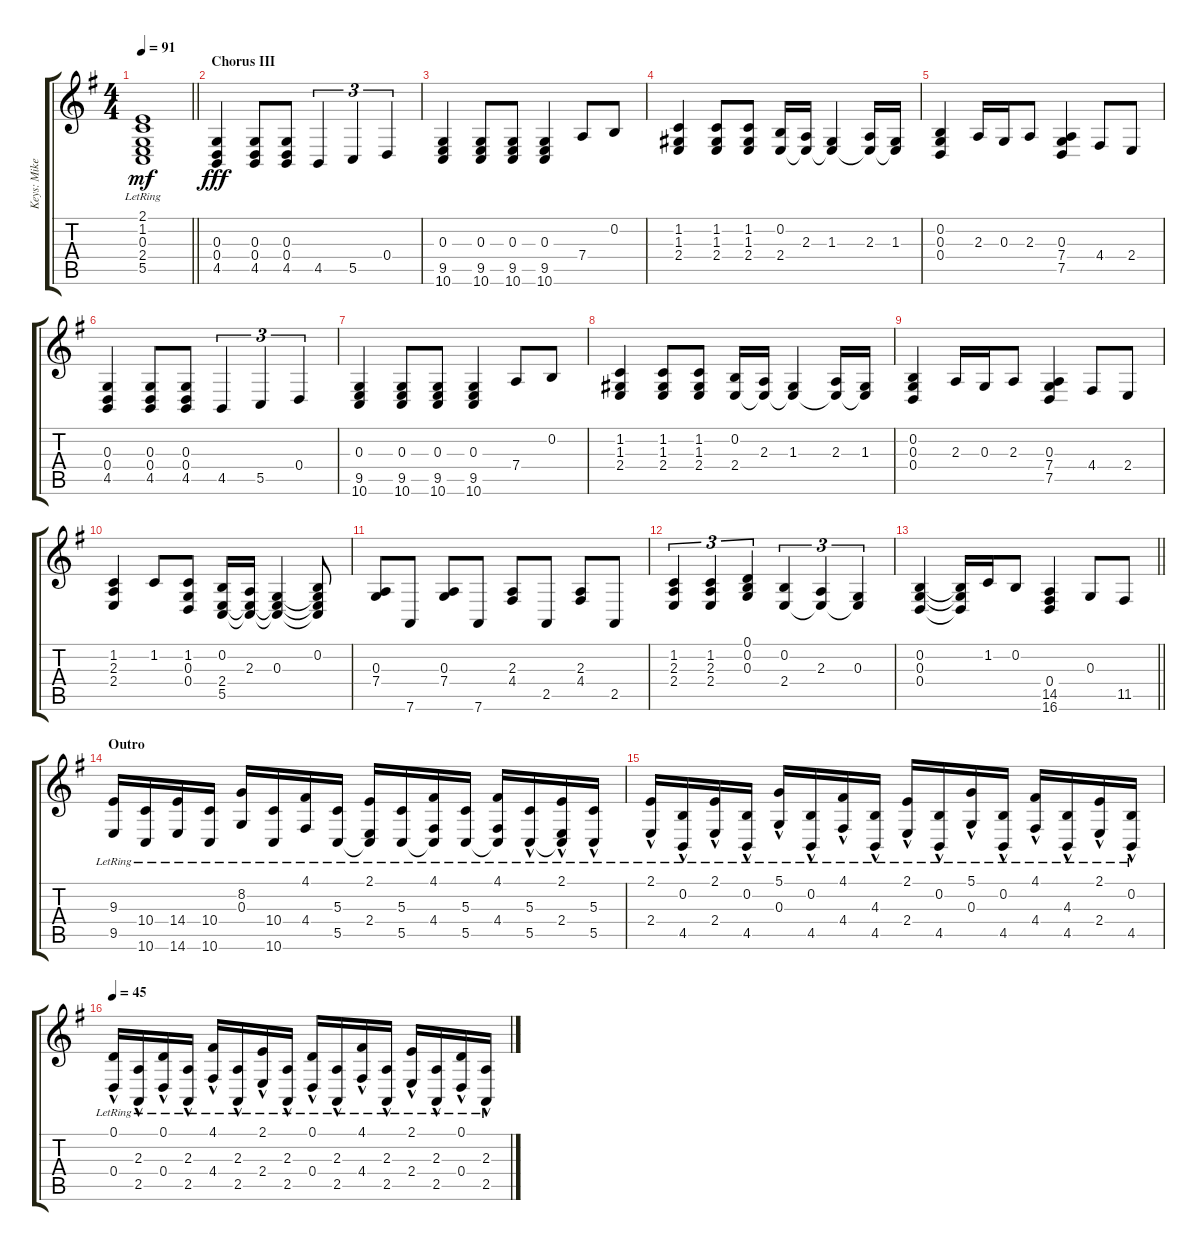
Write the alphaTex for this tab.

\track ("Keys: Mike" "Keys: Mike") {instrument pad1newage}
\staff {score tabs}
\tuning (D4 B3 G3 D3 G2 D2) {hide}
\ts (4 4)
\tempo 91
\clef g2
\barLineRight lightlight
\ks g
(2.1{lr} 1.2{lr} 0.3{lr} 2.4{lr} 5.5{lr}).1{dy mf} |
\section ("" "Chorus III")
(0.3 0.4 4.5).4{dy fff} (0.3 0.4 4.5).8 (0.3 0.4 4.5).8 4.5.4{tu (3 2)} 5.5.4{tu (3 2)} 0.4.4{tu (3 2)} |
(0.3 9.5 10.6).4 (0.3 9.5 10.6).8 (0.3 9.5 10.6).8 (0.3 9.5 10.6).4 7.4.8 0.2.8 |
(1.2 1.3 2.4).4 (1.2 1.3 2.4).8 (1.2 1.3 2.4).8 (0.2 2.4).16 (2.3 2.4{t}).16 (1.3 2.4{t}).4 (2.3 2.4{t}).16 (1.3 2.4{t}).16 |
(0.2 0.3 0.4).4 2.3.16 0.3.16 2.3.8 (0.3 7.4 7.5).4 4.4.8 2.4.8 |
(0.3 0.4 4.5).4 (0.3 0.4 4.5).8 (0.3 0.4 4.5).8 4.5.4{tu (3 2)} 5.5.4{tu (3 2)} 0.4.4{tu (3 2)} |
(0.3 9.5 10.6).4 (0.3 9.5 10.6).8 (0.3 9.5 10.6).8 (0.3 9.5 10.6).4 7.4.8 0.2.8 |
(1.2 1.3 2.4).4 (1.2 1.3 2.4).8 (1.2 1.3 2.4).8 (0.2 2.4).16 (2.3 2.4{t}).16 (1.3 2.4{t}).4 (2.3 2.4{t}).16 (1.3 2.4{t}).16 |
(0.2 0.3 0.4).4 2.3.16 0.3.16 2.3.8 (0.3 7.4 7.5).4 4.4.8 2.4.8 |
(1.2 2.3 2.4).4 1.2.8 (1.2 0.3 0.4).8 (0.2 2.4 5.5).16 (2.3 2.4{t} 5.5{t}).16 (0.3 2.4{t} 5.5{t}).4 (0.2 0.3{t} 2.4{t} 5.5{t}).8 |
(0.3 7.4).8 7.6.8 (0.3 7.4).8 7.6.8 (2.3 4.4).8 2.5.8 (2.3 4.4).8 2.5.8 |
(1.2 2.3 2.4).4{tu (3 2)} (1.2 2.3 2.4).4{tu (3 2)} (0.1 0.2 0.3).4{tu (3 2)} (0.2 2.4).4{tu (3 2)} (2.3 2.4{t}).4{tu (3 2)} (0.3 2.4{t}).4{tu (3 2)} |
\barLineRight lightlight
(0.2 0.3 0.4).4 (0.2{t} 0.3{t} 0.4{t}).16 1.2.16 0.2.8 (0.4 14.5 16.6).4 0.3.8 11.5.8 |
\section ("" "Outro")
(9.3{lr} 9.5{lr}).16 (10.4{lr} 10.6{lr}).16 (14.4{lr} 14.6{lr}).16 (10.4{lr} 10.6{lr}).16 (8.2{lr} 0.3{lr}).16 (10.4{lr} 10.6{lr}).16 (4.1{lr} 4.4{lr}).16 (5.3{lr} 5.5{lr}).16 (2.1{lr} 2.4{lr} 5.5{t}).16 (5.3{lr} 5.5{lr}).16 (4.1{lr} 4.4{lr} 5.5{t}).16 (5.3{lr} 5.5{lr}).16 (4.1{lr} 4.4{lr} 5.5{t}).16 (5.3{lr} 5.5{hac lr}).16 (2.1{lr} 2.4{hac lr} 5.5{t}).16 (5.3{lr} 5.5{hac lr}).16 |
(2.1{lr} 2.4{hac lr}).16 (0.2{lr} 4.5{hac lr}).16 (2.1{lr} 2.4{hac lr}).16 (0.2{lr} 4.5{hac lr}).16 (5.1{lr} 0.3{hac lr}).16 (0.2{lr} 4.5{hac lr}).16 (4.1{lr} 4.4{hac lr}).16 (4.3{lr} 4.5{hac lr}).16 (2.1{lr} 2.4{hac lr}).16 (0.2{lr} 4.5{hac lr}).16 (5.1{lr} 0.3{hac lr}).16 (0.2{lr} 4.5{hac lr}).16 (4.1{lr} 4.4{hac lr}).16 (4.3{lr} 4.5{hac lr}).16 (2.1{lr} 2.4{hac lr}).16 (0.2{lr} 4.5{hac lr}).16 |
\tempo 45
(0.1{lr} 0.4{hac lr}).16 (2.3{lr} 2.5{hac lr}).16 (0.1{lr} 0.4{hac lr}).16 (2.3{lr} 2.5{hac lr}).16 (4.1{lr} 4.4{hac lr}).16 (2.3{lr} 2.5{hac lr}).16 (2.1{lr} 2.4{hac lr}).16 (2.3{lr} 2.5{hac lr}).16 (0.1{lr} 0.4{hac lr}).16 (2.3{lr} 2.5{hac lr}).16 (4.1{lr} 4.4{hac lr}).16 (2.3{lr} 2.5{hac lr}).16 (2.1{lr} 2.4{hac lr}).16 (2.3{lr} 2.5{hac lr}).16 (0.1{lr} 0.4{hac lr}).16 (2.3{lr} 2.5{hac lr}).16
